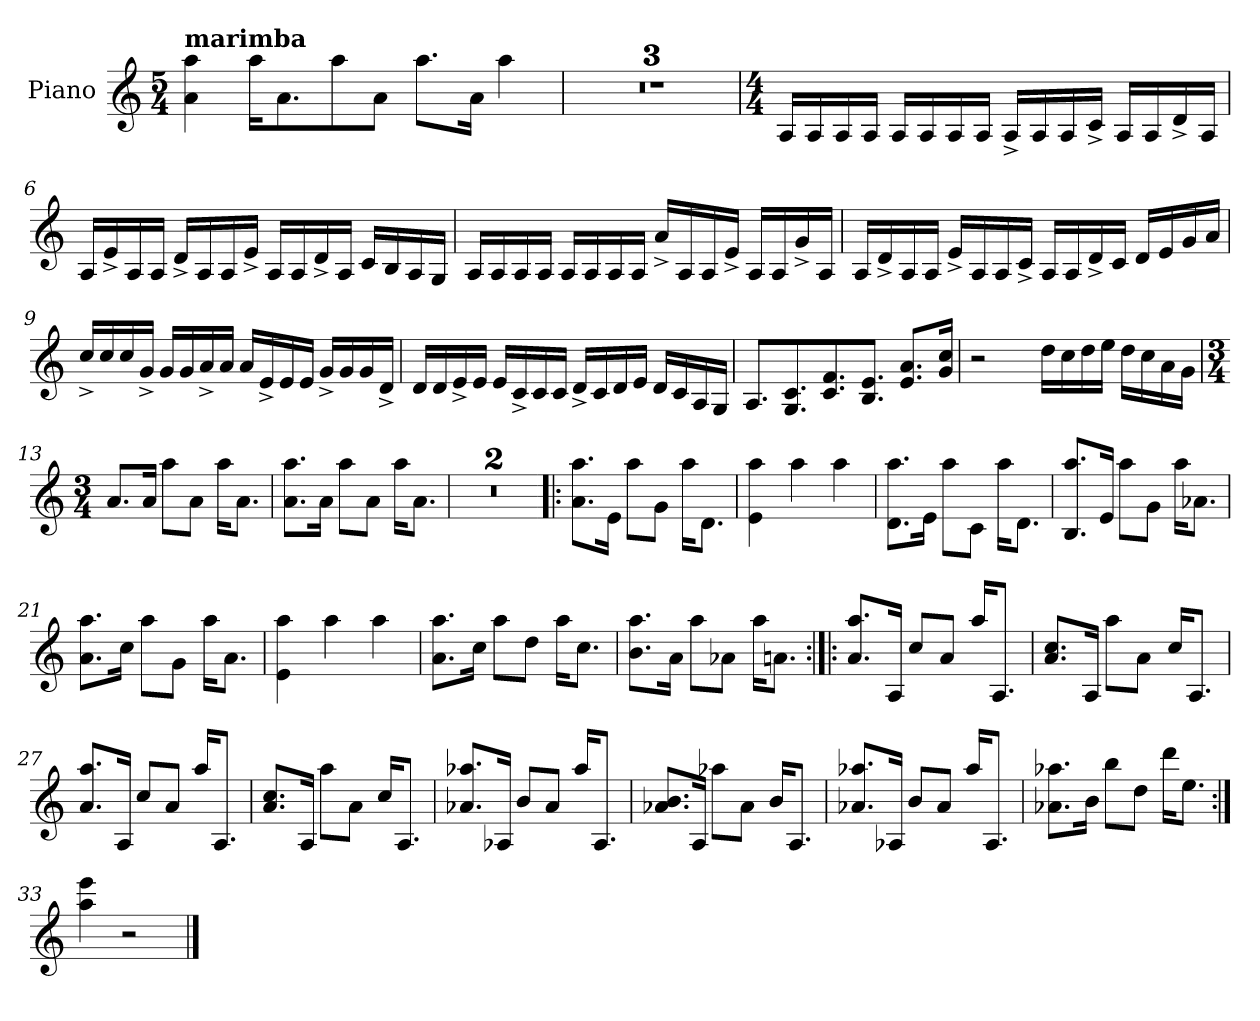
**kern
*part1
*staff1
*I"Piano
*I'Pno.
*clefG2
*k[]
*M5/4
=1
!LO:TX:a:B:t=marimba
4a\ 4aa\
16aa\KL
8.a\
8aa\
8a\J
8.aa\L
16a\Jk
4aa\
=2
4%5r
=3
4%5r
=4
4%5r
=5
*M4/4
16A/LL
16A/
16A/
16A/JJ
16A/LL
16A/
16A/
16A/JJ
16A^/LL
16A/
16A/
16c^/JJ
16A/LL
16A/
16d^/
16A/JJ
!!LO:LB:g=z
=6
16A/LL
16e^/
16A/
16A/JJ
16d^/LL
16A/
16A/
16e^/JJ
16A/LL
16A/
16d^/
16A/JJ
16c/LL
16B/
16A/
16G/JJ
=7
16A/LL
16A/
16A/
16A/JJ
16A/LL
16A/
16A/
16A/JJ
16a^/LL
16A/
16A/
16e^/JJ
16A/LL
16A/
16g^/
16A/JJ
!!LO:LB:g=z
=8
16A/LL
16d^/
16A/
16A/JJ
16e^/LL
16A/
16A/
16c^/JJ
16A/LL
16A/
16d^/
16c/JJ
16d/LL
16e/
16g/
16a/JJ
=9
16cc^/LL
16cc/
16cc/
16g^/JJ
16g/LL
16g/
16a^/
16a/JJ
16a/LL
16e^/
16e/
16e/JJ
16g^/LL
16g/
16g/
16d^/JJ
!!LO:LB:g=z
=10
16d/LL
16d/
16e^/
16e/JJ
16e/LL
16c^/
16c/
16c/JJ
16d^/LL
16c/
16d/
16e/JJ
16d/LL
16c/
16A/
16G/JJ
=11
8.A/L
8.G/ 8.c/
8.c/ 8.f/
8.B/ 8.e/J
8.e/ 8.a/L
16g/ 16cc/Jk
=12
2r
16dd\LL
16cc\
16dd\
16ee\JJ
16dd\LL
16cc\
16a\
16g\JJ
=13
*M3/4
8.a/L
16a/Jk
8aa\L
8a\J
16aa\KL
8.a\J
!!LO:LB:g=z
=14
8.a\ 8.aa\L
16a\Jk
8aa\L
8a\J
16aa\KL
8.a\J
=15
2.r
=16
2.r
=17!|:
8.a\ 8.aa\L
16e\Jk
8aa\L
8g\J
16aa\KL
8.d\J
=18
4e\ 4aa\
4aa\
4aa\
=19
8.d\ 8.aa\L
16e\Jk
8aa\L
8c\J
16aa\KL
8.d\J
=20
8.B/ 8.aa/L
16e/Jk
8aa\L
8g\J
16aa\KL
8.a-X\J
!!LO:LB:g=z
=21
8.a\ 8.aa\L
16cc\Jk
8aa\L
8g\J
16aa\KL
8.a\J
=22
4e\ 4aa\
4aa\
4aa\
=23
8.a\ 8.aa\L
16cc\Jk
8aa\L
8dd\J
16aa\KL
8.cc\J
=24
8.b\ 8.aa\L
16a\Jk
8aa\L
8a-X\J
16aa\KL
8.an\J
=25:|!|:
8.a/ 8.aa/L
16A/Jk
8cc/L
8a/J
16aa/KL
8.A/J
=26
8.a/ 8.cc/L
16A/Jk
8aa\L
8a\J
16cc/KL
8.A/J
!!LO:LB:g=z
=27
8.a/ 8.aa/L
16A/Jk
8cc/L
8a/J
16aa/KL
8.A/J
=28
8.a/ 8.cc/L
16A/Jk
8aa\L
8a\J
16cc/KL
8.A/J
=29
8.a-X/ 8.aa-X/L
16A-X/Jk
8b/L
8a-/J
16aa-/KL
8.A-/J
=30
8.a-X/ 8.b/L
16A/Jk
8aa-X\L
8a-\J
16b/KL
8.A/J
=31
8.a-X/ 8.aa-X/L
16A-X/Jk
8b/L
8a-/J
16aa-/KL
8.A-/J
!!LO:LB:g=z
=32
8.a-X\ 8.aa-X\L
16b\Jk
8bb\L
8dd\J
16ddd\KL
8.ee\J
=33:|!
4aa\ 4eee\
2r
==
*-
